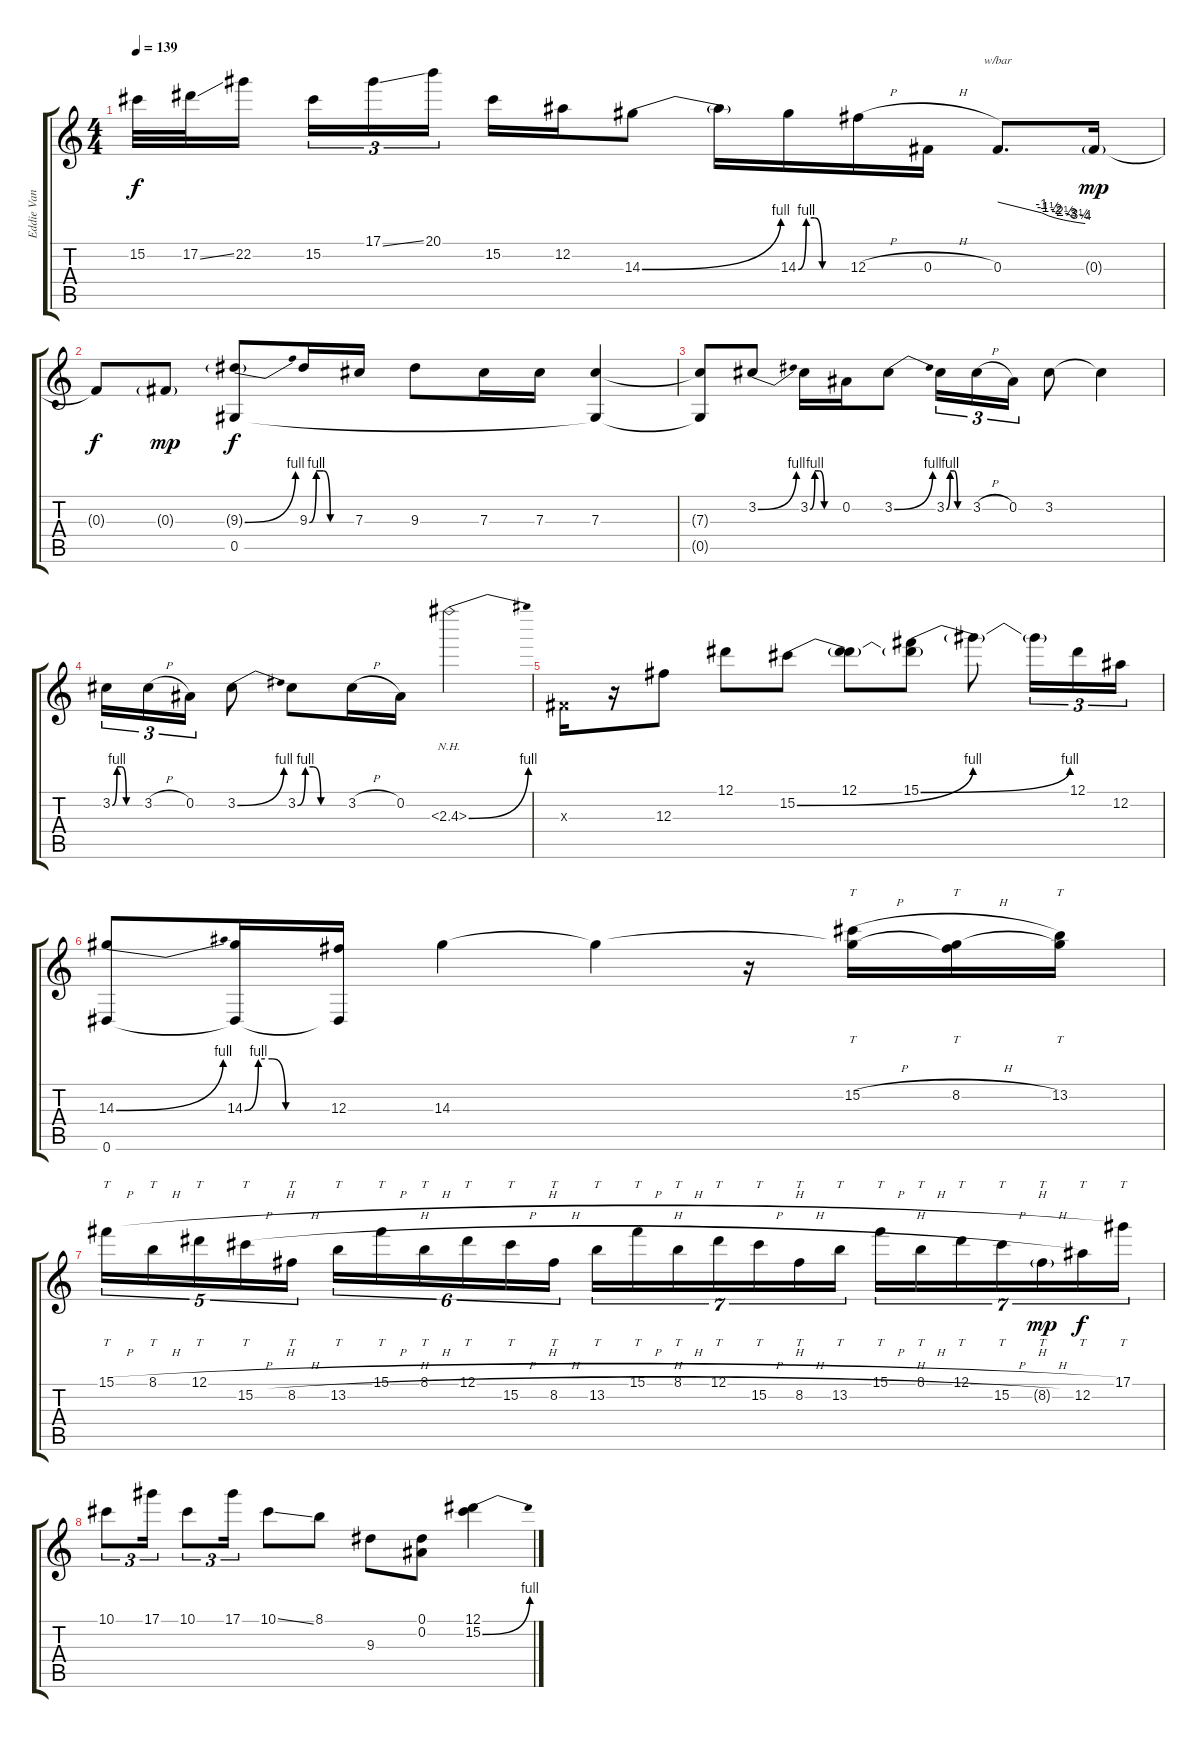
\track ("Eddie Van Halen (Solo)" "Eddie Van ") {instrument distortionguitar}
\staff {score tabs}
\tuning (Eb4 Bb3 Gb3 Db3 Ab2 Eb2) {hide}
\ts (4 4)
\tempo 139
\clef g2
\ks c
15.2.32{dy f} 17.2{ss}.32 22.2.16 15.2.16{tu (3 2)} 17.1{ss}.16{tu (3 2)} 20.1.16{tu (3 2)} 15.2.16 12.2.16 14.3{be (bend 0 0 60 4)}.8 14.3{t}.16 14.3{be (custom 0 0 10 4 20 4 30 0 60 0)}.16 12.3{h}.16 0.3{h}.16 0.3.8{d tbe (custom default 0 0 30 -4 35 -6 40 -8 45 -10 50 -12 55 -14 60 -16)} 0.3{g}.16{dy mp} |
0.3{t}.8{dy f} 0.3{g}.8{dy mp} (9.3{be (bend 0 0 60 4) g} 0.5).8{dy f} 9.3{be (custom 0 0 10 4 20 4 30 0 60 0)}.16 7.3.16 9.3.8 7.3.16 7.3.16 (7.3 0.5{t}).4 |
(7.3{t} 0.5{t}).8 3.2{be (bend 0 0 60 4)}.8 3.2{be (custom 0 0 10 4 20 4 30 0 60 0)}.16 0.2.16 3.2{be (bend 0 0 60 4)}.8 3.2{be (custom 0 0 10 4 20 4 30 0 60 0)}.16{tu (3 2)} 3.2{h}.16{tu (3 2)} 0.2.16{tu (3 2)} 3.2.8 3.2{t}.4 |
3.2{be (custom 0 0 10 4 20 4 30 0 60 0)}.16{tu (3 2)} 3.2{h}.16{tu (3 2)} 0.2.16{tu (3 2)} 3.2{be (bend 0 0 60 4)}.8 3.2{be (custom 0 0 10 4 20 4 30 0 60 0)}.8 3.2{h}.16 0.2.16 2.3{be (bend 0 0 60 4) nh}.2 |
0.3{x}.16 r.16 12.3.8 12.1.8 15.2{be (bend 0 0 60 4)}.8 (12.1 15.2{t}).8 (15.1{be (bend 0 0 60 4)} 15.2{t}).8 15.1{t}.8 15.1{t}.16{tu (3 2)} 12.1.16{tu (3 2)} 12.2.16{tu (3 2)} |
(14.3{be (bend 0 0 60 4)} 0.6).8 (14.3{be (custom 0 0 10 4 20 4 30 0 60 0)} 0.6{t}).16 (12.3 0.6{t}).16 14.3.4 14.3{t}.4 r.16 (15.2{h} 14.3{t}).16{tt} (8.2{h} 14.3{t}).16{tt} (13.2 14.3{t}).16{tt} |
15.1{h}.16{tt tu (5 4)} 8.1{h}.16{tt tu (5 4)} 12.1{h}.16{tt tu (5 4)} 15.2{h}.16{tt tu (5 4)} 8.2{h}.16{tt tu (5 4)} 13.2{h}.16{tt tu (6 4)} 15.1{h}.16{tt tu (6 4)} 8.1{h}.16{tt tu (6 4)} 12.1{h}.16{tt tu (6 4)} 15.2{h}.16{tt tu (6 4)} 8.2{h}.16{tt tu (6 4)} 13.2{h}.16{tt tu (7 4)} 15.1{h}.16{tt tu (7 4)} 8.1{h}.16{tt tu (7 4)} 12.1{h}.16{tt tu (7 4)} 15.2{h}.16{tt tu (7 4)} 8.2{h}.16{tt tu (7 4)} 13.2{h}.16{tt tu (7 4)} 15.1{h}.16{tt tu (7 4)} 8.1{h}.16{tt tu (7 4)} 12.1{h}.16{tt tu (7 4)} 15.2{h}.16{tt tu (7 4)} 8.2{h g}.16{tt tu (7 4) dy mp} 12.2.16{tt tu (7 4) dy f} 17.1.16{tt tu (7 4)} |
10.1.8{tu (3 2)} 17.1.16{tu (3 2)} 10.1.8{tu (3 2)} 17.1.16{tu (3 2)} 10.1{ss}.8 8.1.8 9.3.8 (0.1 0.2).8 (12.1 15.2{be (bend 0 0 60 4)}).4
